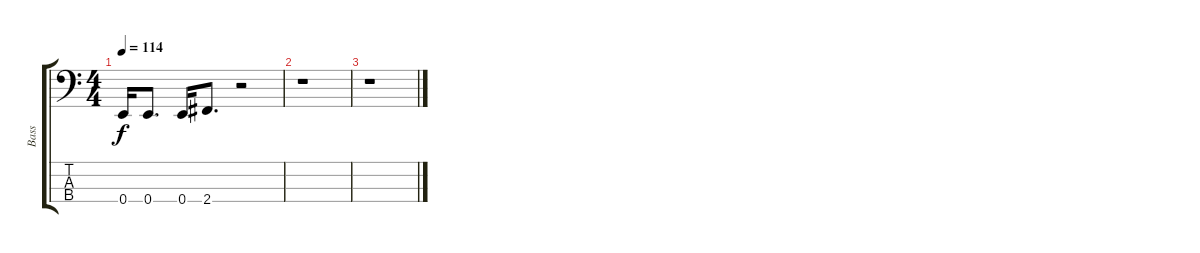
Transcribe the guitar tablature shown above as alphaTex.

\track ("Bass" "Bass") {instrument electricbasspick}
\staff {score tabs}
\tuning (G2 D2 A1 E1) {hide}
\ts (4 4)
\tempo 114
\clef f4
\ks c
0.4.16{dy f} 0.4.8{d} 0.4.16 2.4.8{d} r.2 |
r.1 |
r.1
